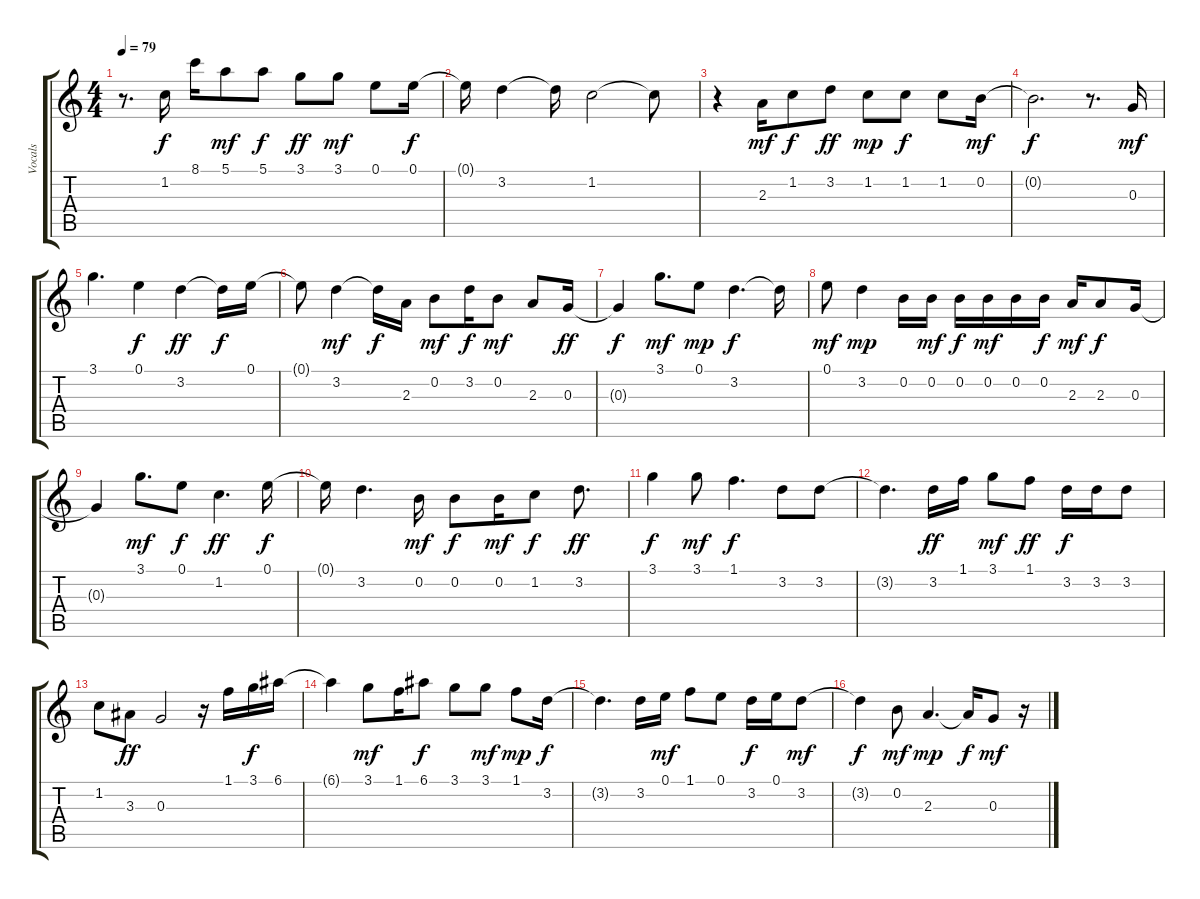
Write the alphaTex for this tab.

\track ("Vocals" "Vocals") {instrument electricguitarjazz}
\staff {score tabs}
\tuning (E4 B3 G3 D3 A2 E2) {hide}
\ts (4 4)
\tempo 79
\clef g2
\ks c
r.8{d dy mf} 1.2.16{dy f} 8.1.16 5.1.8{dy mf} 5.1.8{dy f} 3.1.8{dy ff} 3.1.8{dy mf} 0.1.8 0.1.16{dy f} |
0.1{t}.16 3.2.4 3.2{t}.16 1.2.2 1.2{t}.8 |
r.4 2.3.16{dy mf} 1.2.8{dy f} 3.2.8{dy ff} 1.2.8{dy mp} 1.2.8{dy f} 1.2.8 0.2.16{dy mf} |
0.2{t}.2{d dy f} r.8{d} 0.3.16{dy mf} |
3.1.4{d} 0.1.4{dy f} 3.2.4{dy ff} 3.2{t}.16{dy f} 0.1.16 |
0.1{t}.8 3.2.4{dy mf} 3.2{t}.16{dy f} 2.3.16 0.2.8{dy mf} 3.2.16{dy f} 0.2.8{dy mf} 2.3.8 0.3.16{dy ff} |
0.3{t}.4{dy f} 3.1.8{d dy mf} 0.1.8{dy mp} 3.2.4{d dy f} 3.2{t}.16 |
0.1.8{dy mf} 3.2.4{dy mp} 0.2.16 0.2.16{dy mf} 0.2.16{dy f} 0.2.16{dy mf} 0.2.16 0.2.16{dy f} 2.3.16{dy mf} 2.3.8{dy f} 0.3.16 |
0.3{t}.4 3.1.8{d dy mf} 0.1.8{dy f} 1.2.4{d dy ff} 0.1.16{dy f} |
0.1{t}.16 3.2.4{d} 0.2.16{dy mf} 0.2.8{dy f} 0.2.16{dy mf} 1.2.8{dy f} 3.2.8{d dy ff} |
3.1.4{dy f} 3.1.8{dy mf} 1.1.4{d dy f} 3.2.8 3.2.8 |
3.2{t}.4{d} 3.2.16{dy ff} 1.1.16 3.1.8{dy mf} 1.1.8{dy ff} 3.2.16{dy f} 3.2.16 3.2.8 |
1.2.8 3.3.8{dy ff} 0.3.2 r.16 1.1.16 3.1.16{dy f} 6.1.16 |
6.1{t}.4 3.1.8{dy mf} 1.1.16 6.1.8{dy f} 3.1.8 3.1.8{dy mf} 1.1.8{dy mp} 3.2.16{dy f} |
3.2{t}.4{d} 3.2.16 0.1.16{dy mf} 1.1.8 0.1.8 3.2.16{dy f} 0.1.16 3.2.8{dy mf} |
3.2{t}.4{dy f} 0.2.8{dy mf} 2.3.4{d dy mp} 2.3{t}.16{dy f} 0.3.8{dy mf} r.16
